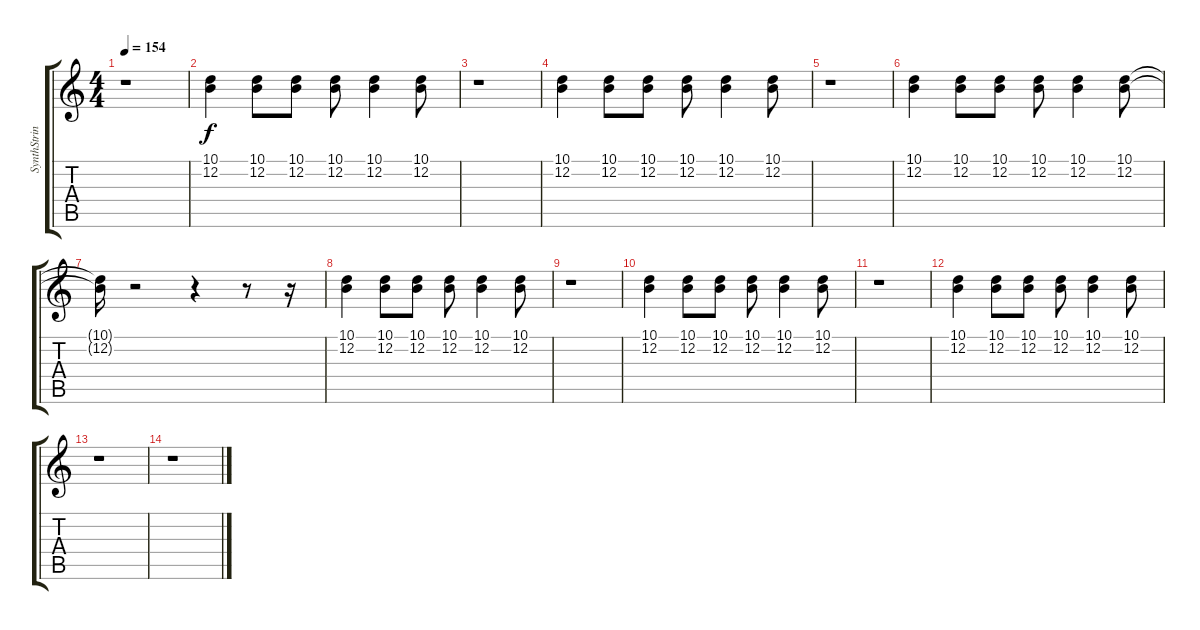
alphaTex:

\track ("SynthString" "SynthStrin") {instrument synthstrings2}
\staff {score tabs}
\tuning (E4 B3 G3 D3 A2 E2) {hide}
\ts (4 4)
\tempo 154
\clef g2
\ks c
r.1{dy f} |
(10.1 12.2).4 (10.1 12.2).8 (10.1 12.2).8 (10.1 12.2).8 (10.1 12.2).4 (10.1 12.2).8 |
r.1 |
(10.1 12.2).4 (10.1 12.2).8 (10.1 12.2).8 (10.1 12.2).8 (10.1 12.2).4 (10.1 12.2).8 |
r.1 |
(10.1 12.2).4 (10.1 12.2).8 (10.1 12.2).8 (10.1 12.2).8 (10.1 12.2).4 (10.1 12.2).8 |
(10.1{t} 12.2{t}).16 r.2 r.4 r.8 r.16 |
(10.1 12.2).4 (10.1 12.2).8 (10.1 12.2).8 (10.1 12.2).8 (10.1 12.2).4 (10.1 12.2).8 |
r.1 |
(10.1 12.2).4 (10.1 12.2).8 (10.1 12.2).8 (10.1 12.2).8 (10.1 12.2).4 (10.1 12.2).8 |
r.1 |
(10.1 12.2).4 (10.1 12.2).8 (10.1 12.2).8 (10.1 12.2).8 (10.1 12.2).4 (10.1 12.2).8 |
r.1 |
r.1
